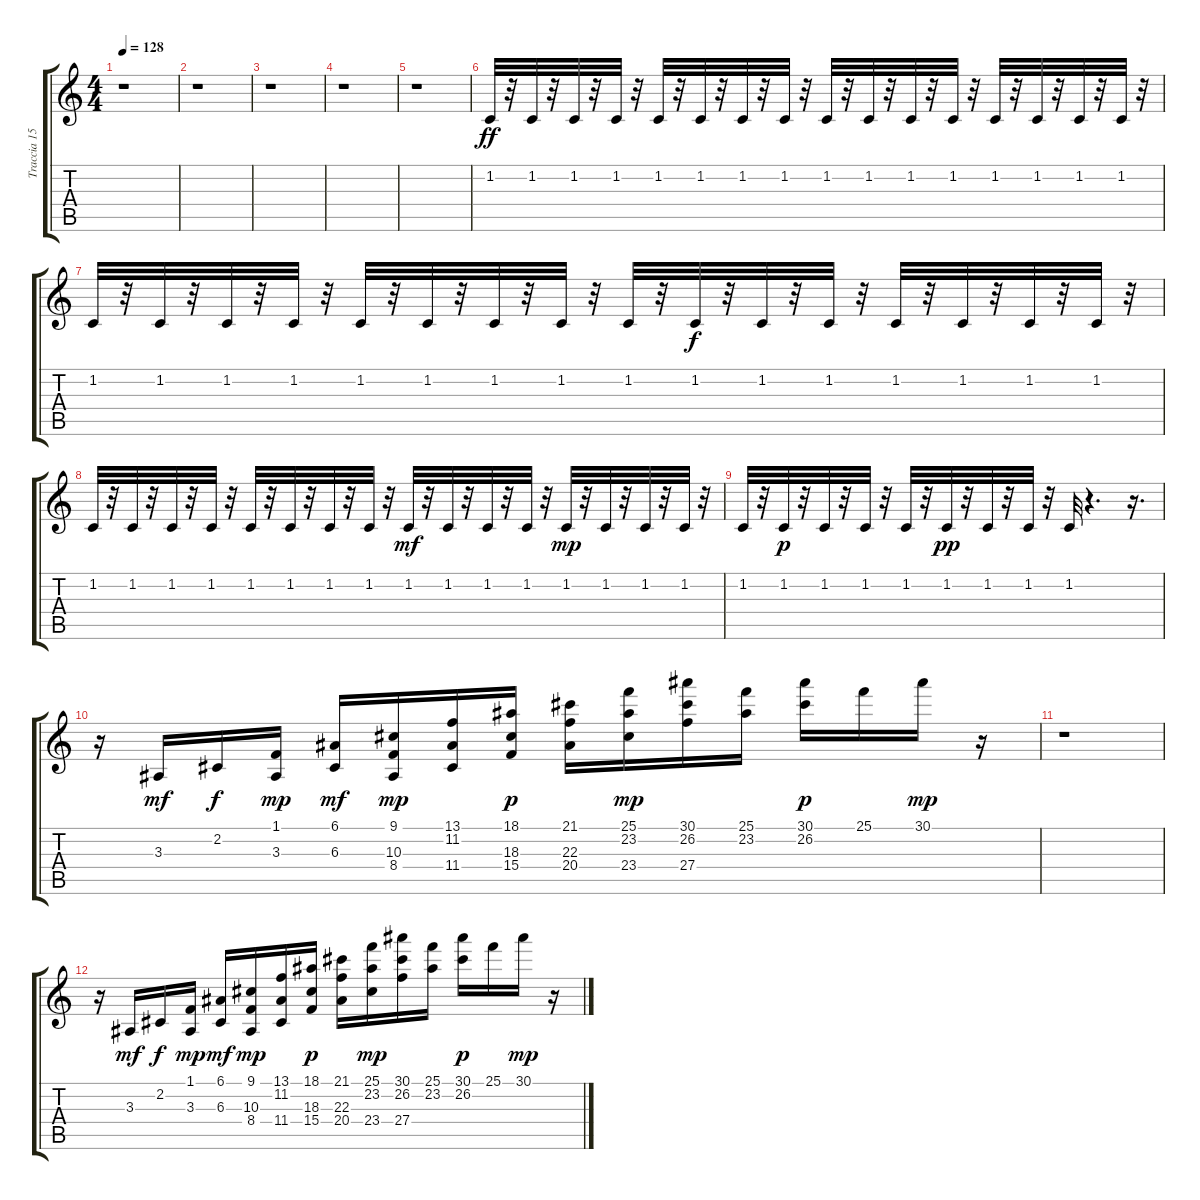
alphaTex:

\track ("Traccia 15" "Traccia 15") {instrument timpani}
\staff {score tabs}
\tuning (E4 B3 G3 D3 A2 E2) {hide}
\ts (4 4)
\tempo 128
\clef g2
\ks c
r.1{dy mp} |
r.1 |
r.1 |
r.1 |
r.1 |
1.2.32{dy ff volume 11 balance 8 instrument reversecymbal} r.32 1.2.32 r.32 1.2.32 r.32 1.2.32 r.32 1.2.32 r.32 1.2.32 r.32 1.2.32 r.32 1.2.32 r.32 1.2.32 r.32 1.2.32 r.32 1.2.32 r.32 1.2.32 r.32 1.2.32 r.32 1.2.32 r.32 1.2.32 r.32 1.2.32 r.32 |
1.2.32 r.32 1.2.32 r.32 1.2.32 r.32 1.2.32 r.32 1.2.32 r.32 1.2.32 r.32 1.2.32 r.32 1.2.32 r.32 1.2.32 r.32 1.2.32{dy f} r.32 1.2.32 r.32 1.2.32 r.32 1.2.32 r.32 1.2.32 r.32 1.2.32 r.32 1.2.32 r.32 |
1.2.32 r.32 1.2.32 r.32 1.2.32 r.32 1.2.32 r.32 1.2.32 r.32 1.2.32 r.32 1.2.32 r.32 1.2.32 r.32 1.2.32{dy mf} r.32 1.2.32 r.32 1.2.32 r.32 1.2.32 r.32 1.2.32{dy mp} r.32 1.2.32 r.32 1.2.32 r.32 1.2.32 r.32 |
1.2.32 r.32 1.2.32{dy p} r.32 1.2.32 r.32 1.2.32 r.32 1.2.32 r.32 1.2.32{dy pp} r.32 1.2.32 r.32 1.2.32 r.32 1.2.32 r.4{d} r.16{d} |
r.16 3.3.16{dy mf volume 11 balance 14 instrument lead1square} 2.2.16{dy f} (1.1 3.3).16{dy mp} (6.1 6.3).16{dy mf} (9.1 10.3 8.4).16{dy mp} (13.1 11.2 11.4).16 (18.1 18.3 15.4).16{dy p} (21.1 22.3 20.4).16 (25.1 23.2 23.4).16{dy mp} (30.1 26.2 27.4).16 (25.1 23.2).16 (30.1 26.2).16{dy p} 25.1.16 30.1.16{dy mp} r.16 |
r.1 |
r.16 3.3.16{dy mf} 2.2.16{dy f} (1.1 3.3).16{dy mp} (6.1 6.3).16{dy mf} (9.1 10.3 8.4).16{dy mp} (13.1 11.2 11.4).16 (18.1 18.3 15.4).16{dy p} (21.1 22.3 20.4).16 (25.1 23.2 23.4).16{dy mp} (30.1 26.2 27.4).16 (25.1 23.2).16 (30.1 26.2).16{dy p} 25.1.16 30.1.16{dy mp} r.16
